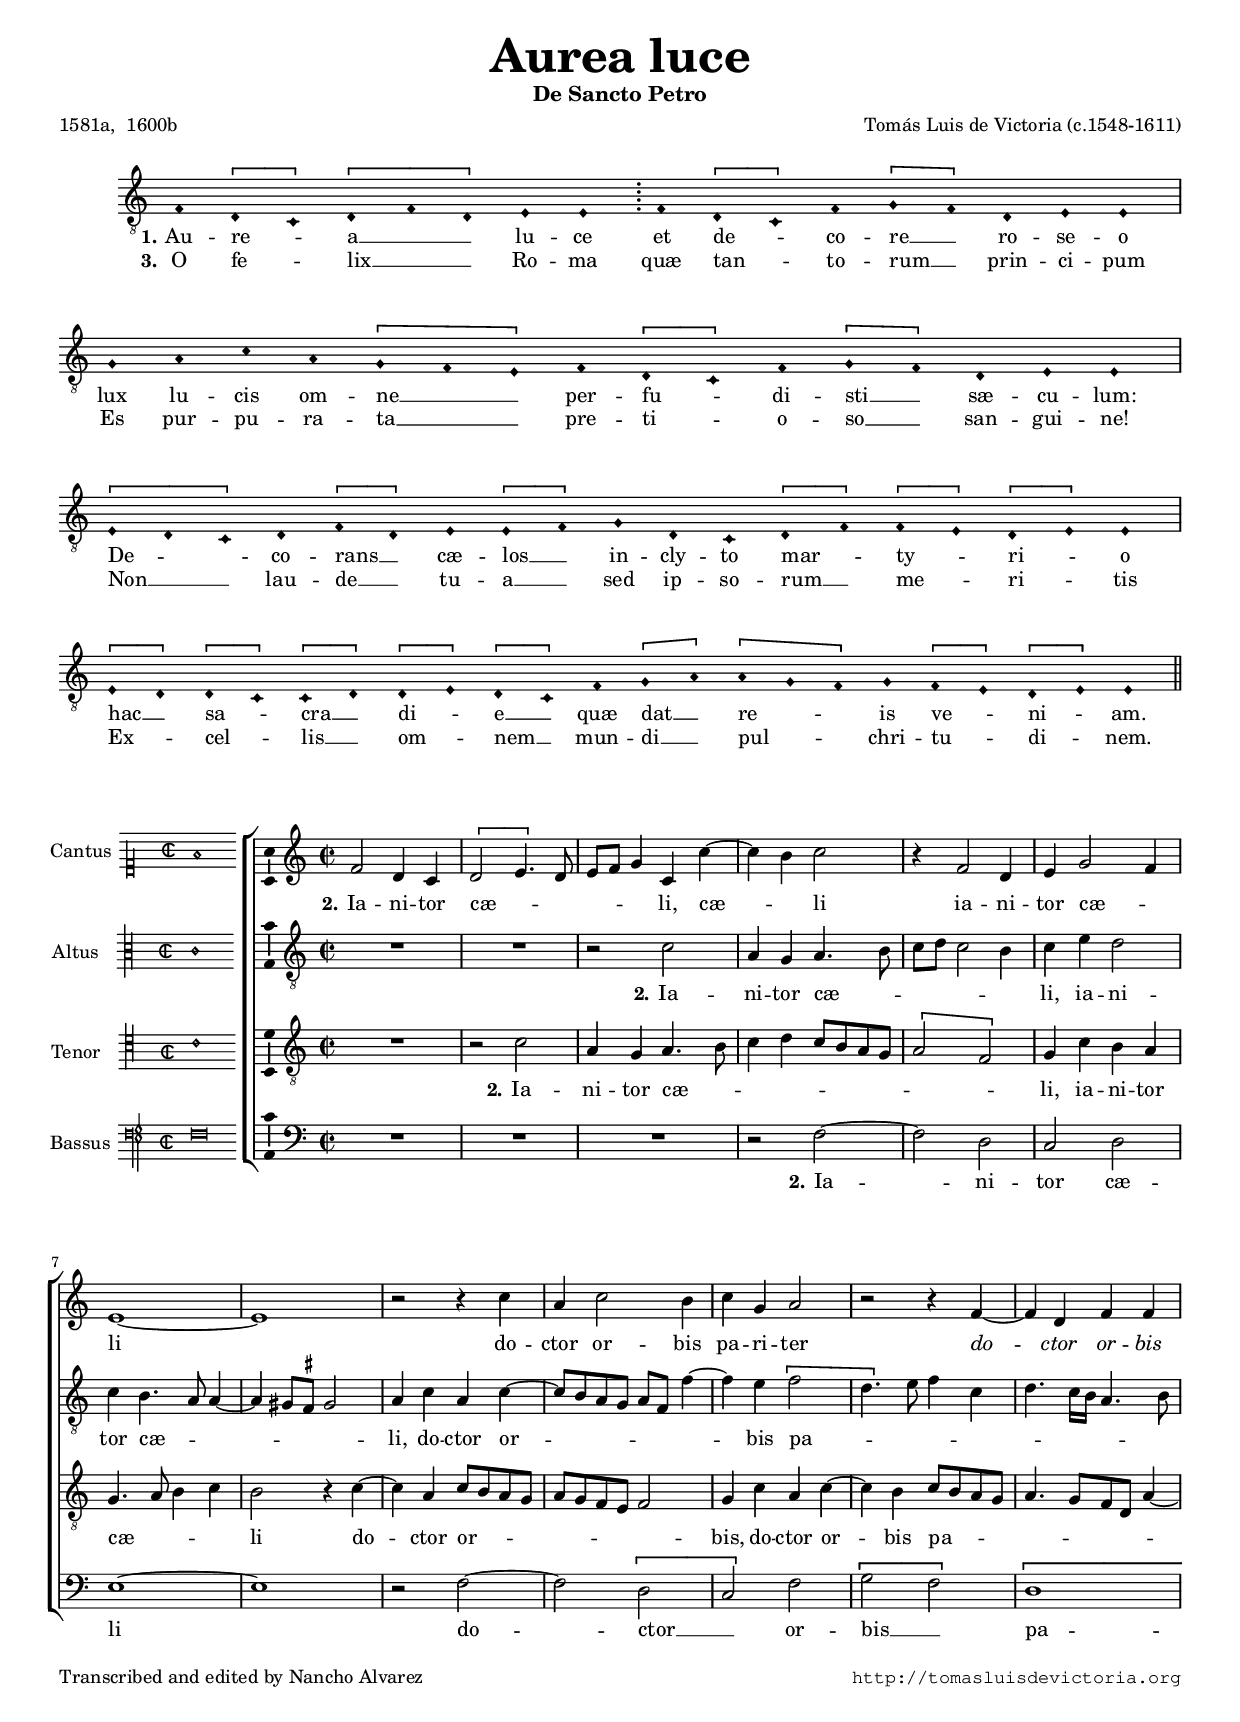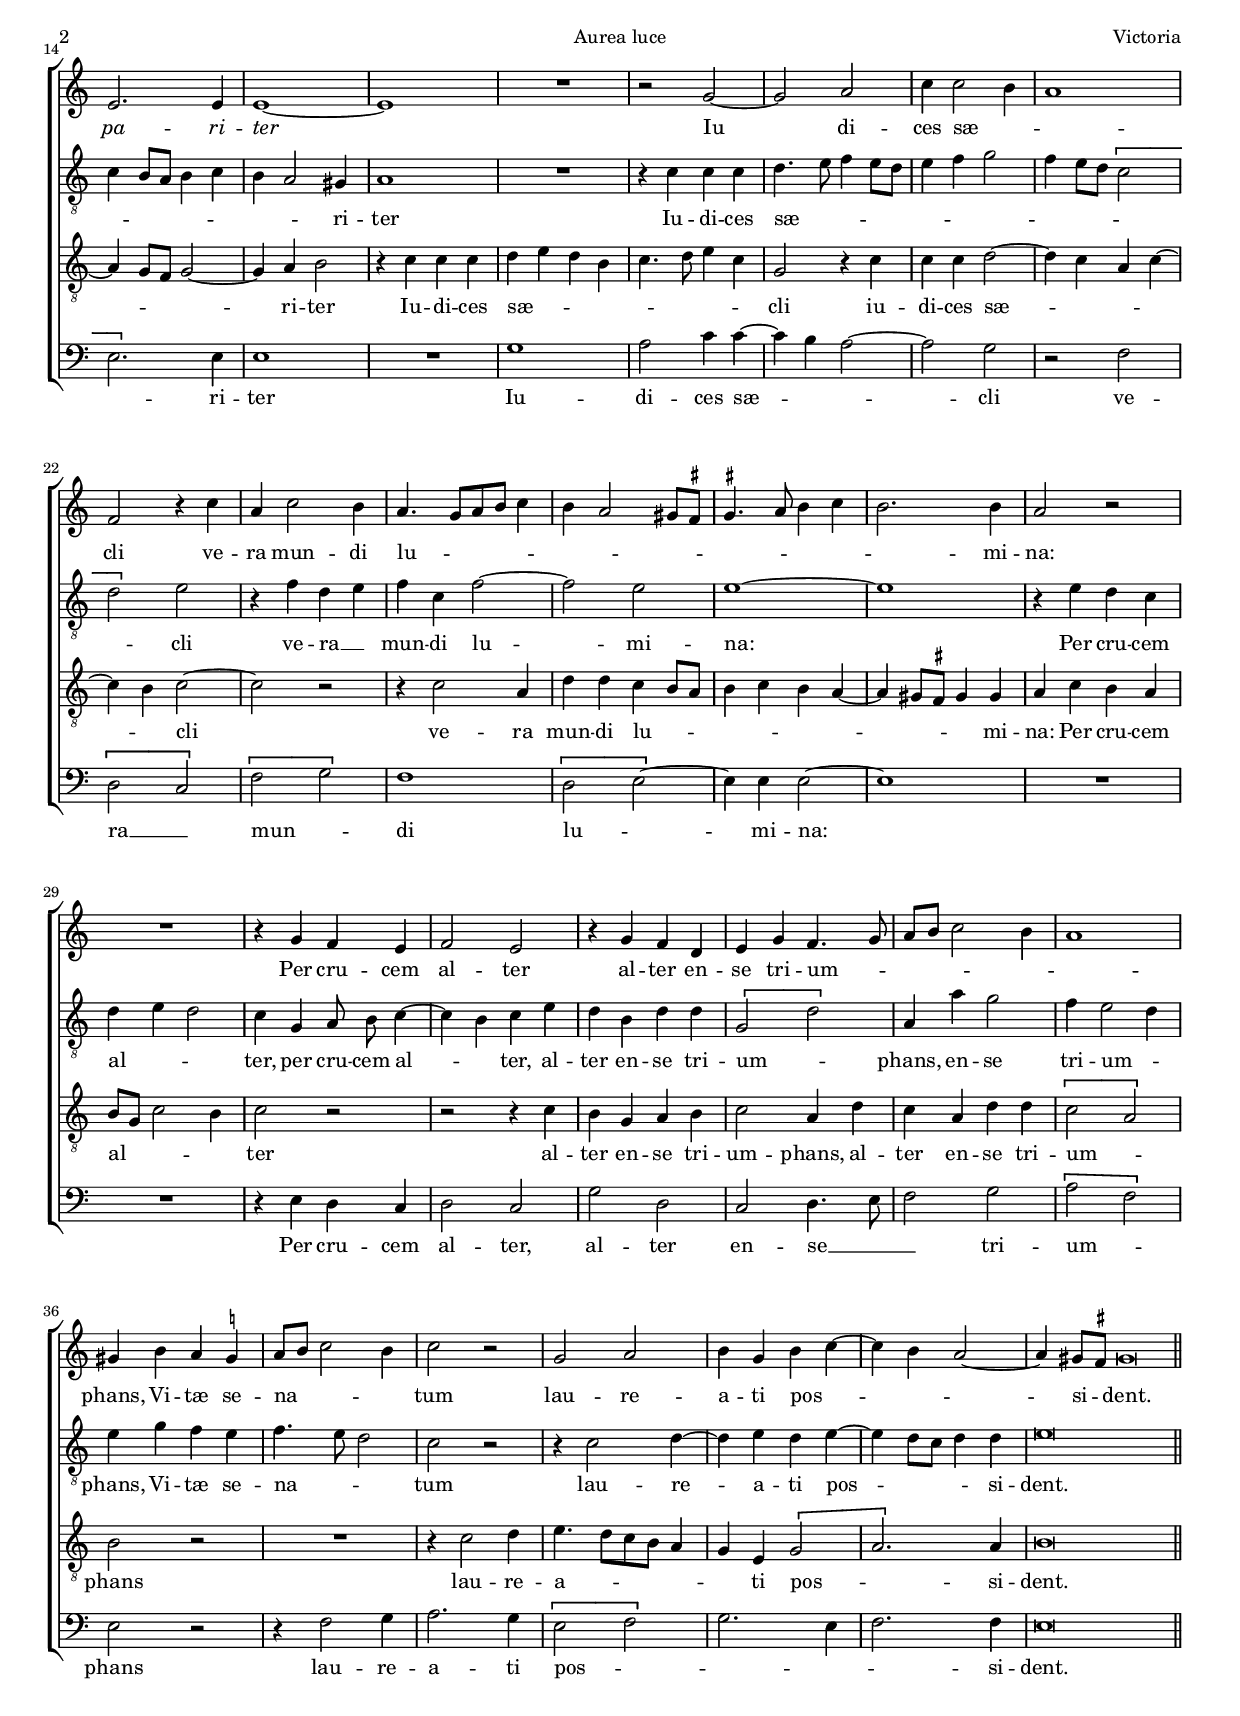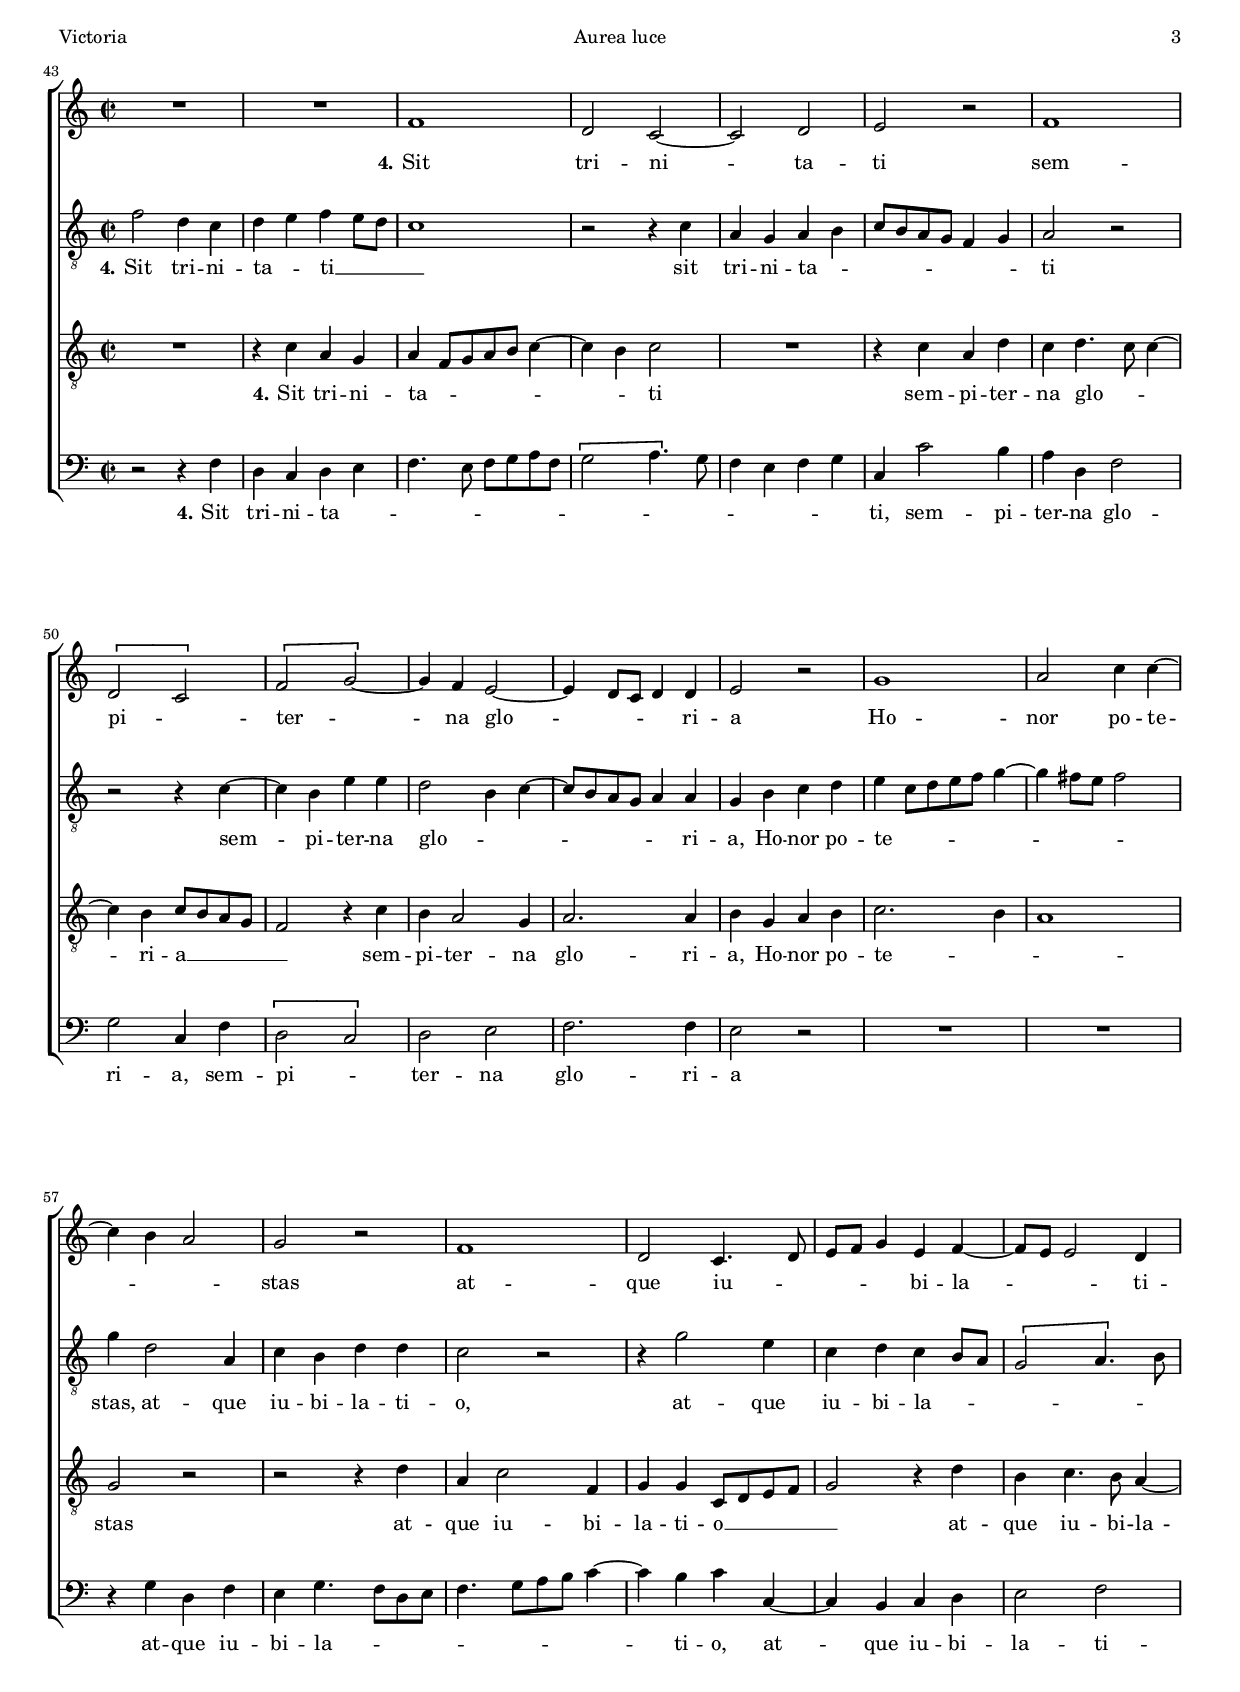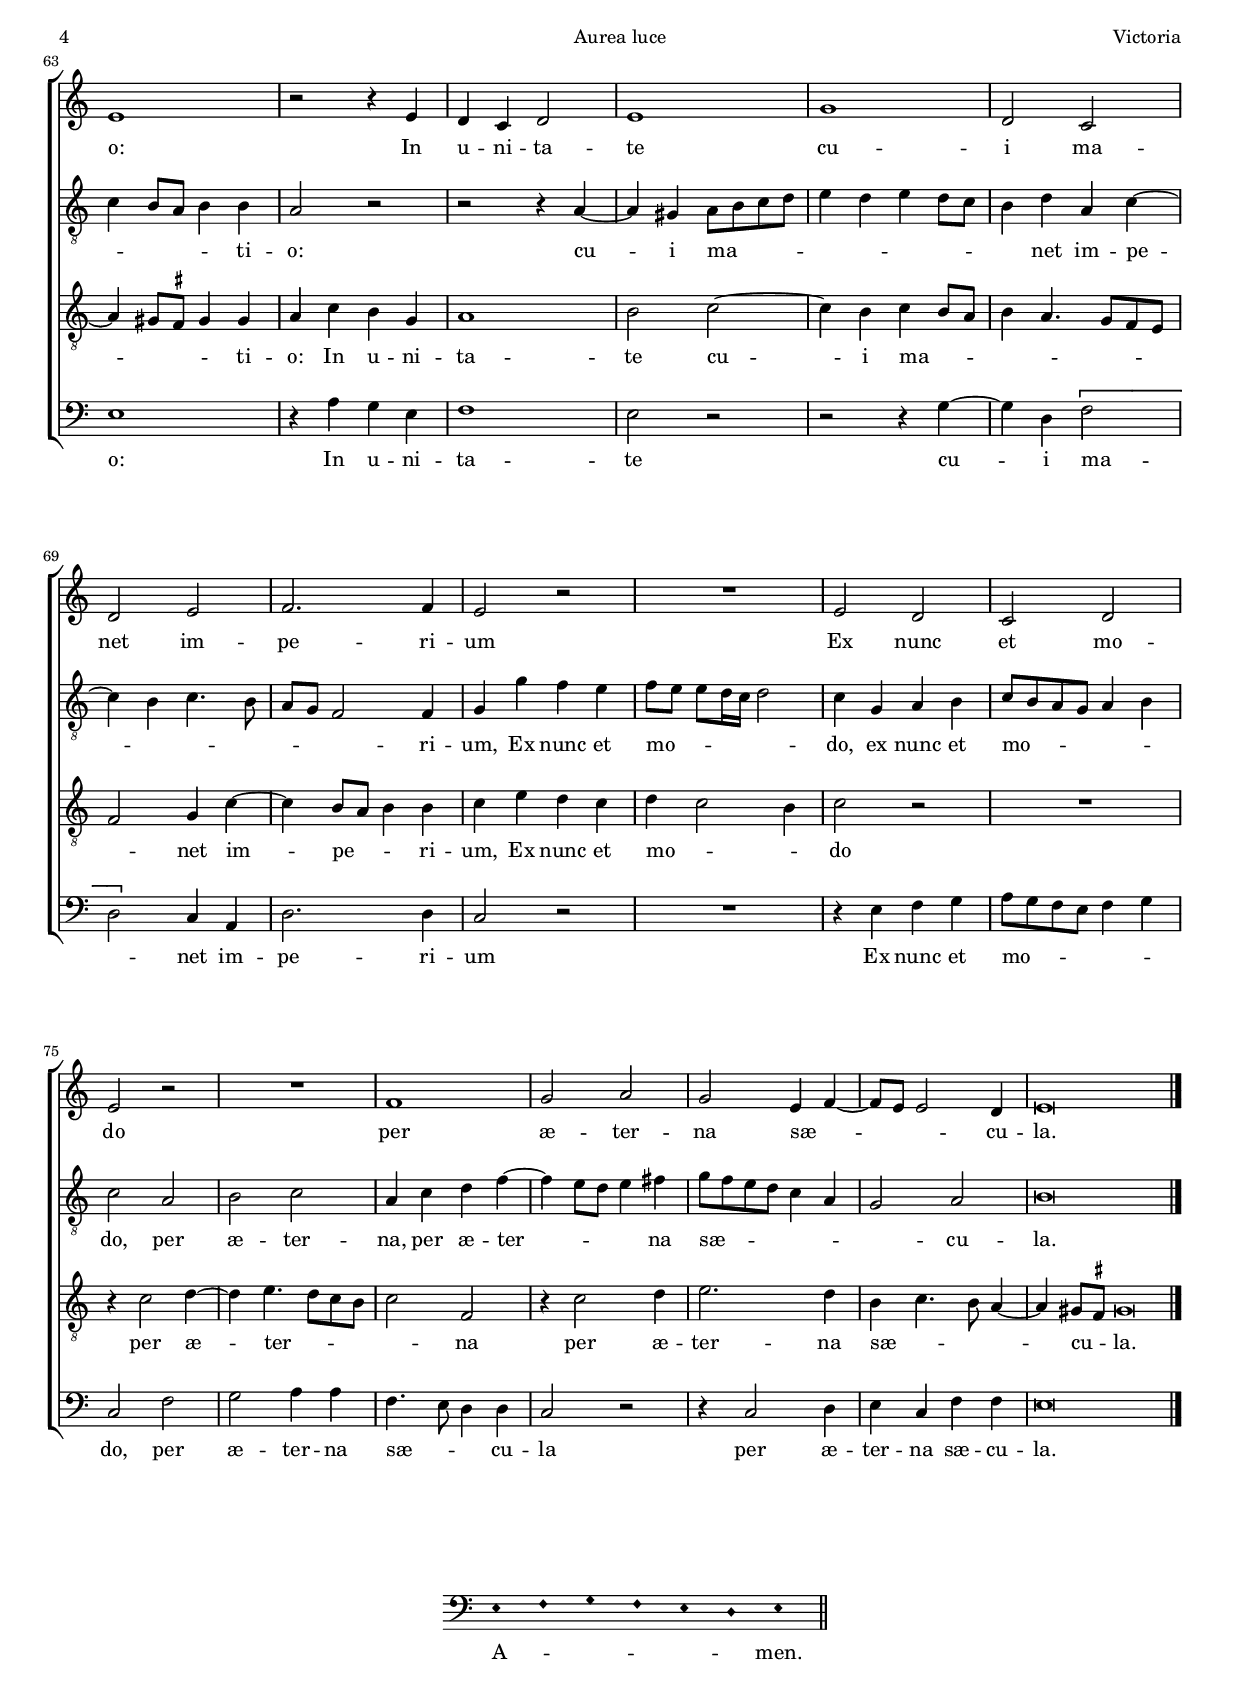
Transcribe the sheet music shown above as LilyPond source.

\version "2.18.0"

#(set-default-paper-size "a4")
#(set-global-staff-size 16.25)
#(ly:set-option 'point-and-click #f)
%mobile -s15.0 -i3.4 -ball

italicas=\override LyricText.font-shape = #'italic
rectas=\override LyricText.font-shape = #'upright
ss=\once \set suggestAccidentals = ##t
incipitwidth = 20

htitle="Aurea luce"
hcomposer="Victoria"

\header {
	title=\markup{\fontsize #4 "Aurea luce"}
	subtitle="De Sancto Petro"
	%subsubtitle=\markup{\column{" " " " " "}}
	composer="Tomás Luis de Victoria (c.1548-1611)"
        pdfauthor=\composer
	%opus="(-)"
	poet="1581a,  1600b"
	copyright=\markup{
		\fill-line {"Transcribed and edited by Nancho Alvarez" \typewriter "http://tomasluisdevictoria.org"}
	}
%	tagline=""
}


\score {\transpose c c {
<<
         \new Voice = "canto" {
                 \override Staff.TimeSignature.stencil = #'()
                 \override Stem.transparent = ##t
                 \set Score.timing = ##f
                 \override NoteHead.style = #'neomensural         
                 \clef "G_8" 
                 \key a \minor
                 \override LigatureBracket.padding = #1
                 f \[d c\] \[d f d\] e e \bar ";" \noBreak % en el original hay barra normal
                 f \[d c\] f \[g f\] d e e \bar "|" \break
                 g a c' a \[g f e\] f \[d c\] f \[g f\] d e e \bar "|" \break
                 \[e d c\] d \[f d\] e \[e f\]  g d c \[d f\] \[f e\] \[d e\] e \bar "|" \break
                 \[e d\] \[d c\] \[c d\] \[d e\] \[d c\] f \[g a\] \[a g f\] g \[f e\] \[d e\] e
                 \bar "||"
         }
         \new Lyrics \lyricsto "canto" {
         	 \set stanza = "1."
         	 Au -- re -- _ a __ _ _ lu -- ce
         	 et de -- _ co -- re __ _ ro -- se -- o
         	 lux lu -- cis om -- ne __ _ _ per -- fu -- _ di -- sti __ _
         	 sæ -- cu -- lum:
         	 De -- _ _ co -- rans __ _ cæ -- los __ _ in -- cly -- to mar -- _ ty -- _ ri -- _ o
         	 hac __ _ sa -- _ cra __ _ di -- _ e __ _ quæ dat __ _ re -- _ _ is ve -- _ ni -- _ am.
         }
         \new Lyrics \lyricsto "canto" {
         	 \set stanza = "3."
         	O fe -- _ lix __ _ _ Ro -- ma 
         	quæ tan -- _ to -- rum __ _ prin -- ci -- pum
         	Es pur -- pu -- ra -- ta __ _ _ pre -- ti -- _ o -- so __ _ san -- gui -- ne!
         	Non __ _ _ lau -- de __ _ tu -- a __ _
         	sed ip -- so -- rum __ _ me -- _ ri -- _ tis
         	Ex -- _ cel -- _ lis __ _ om -- _ nem __ _ mun -- di __ _ pul -- _ _ chri -- tu -- _ di -- _ nem.		 
         }
>>
        }%transpose

\layout {
	\context {\Lyrics
                \override VerticalAxisGroup.nonstaff-nonstaff-spacing =
                #'((basic-distance . 0) (minimum-distance . 0) (padding . 1.0))
        }
        \context {\Staff
        	\override VerticalAxisGroup.staff-staff-spacing =
			#'((basic-distance . 10) (minimum-distance . 0) (padding . 1))
	}
        %line-width=16\cm 
        indent=1.0\cm
        %ragged-right = ##f
}
}

%tablet \pageBreak


%%%%%%%%%%%%%%%%%%%%%%%%%%%%%%%%%%%%%%%%%%%%%%%%%%%%%%%%%%%%%%%%%%%%%%%%%%%%%5

global={\key c \major \time 2/2  \skip 1*42 \bar "||" \break
	 \override Score.TimeSignature.break-visibility = #'#(#f #t #t)
	 			\time 2/2 \skip 1*39 \bar "|."

}

cantus={
	f'2 d'4 c' |
	\[d'2 e'4.\] d'8 |
	e' f' g'4 c' c'' ~ |
	c'' b' c''2 |
%5
	r4 f'2 d'4 |
	e' g'2 f'4 |
	e'1 ~ |
	e' |
	r2 r4 c'' |
%10
	a' c''2 b'4 |
	c'' g' a'2 |
	r r4 f' ~ |
	f' d' f' f' | 
	e'2. e'4 |
%15
	e'1 ~ |
	e' |
	R1*4/4 |
	r2 g' ~ |
	g' a' |
%20
	c''4 c''2 b'4 |
	a'1 |
	f'2 r4 c'' |
	a' c''2 b'4 |
	a'4.  g'8[ a' b'] c''4 |
%25
	b'4 a'2 gis'8 \ss fis' |
	\ss gis'4. a'8 b'4 c'' |
	b'2. b'4 |
	a'2 r |
	R1*4/4 |
%30
	r4 g' f' e' |
	f'2 e' |
	r4 g' f' d' |
	e' g' f'4. g'8 |
	a' b' c''2 b'4 |
%35
	a'1 |
	gis'4 b' a' \ss g' |
	a'8 b' c''2 b'4 |
	c''2 r |
	g' a' |
%40
	b'4 g' b' c'' ~ |
	c'' b' a'2 ~ |
	a'4 gis'8 \ss fis' gis'\breve*1/4 |
	R1*4/4 |
	R1*4/4 |
%45
	f'1 |
	d'2 c' ~ |
	c' d' |
	e' r |
	f'1 |
%50
	\[d'2 c'\] |
	\[f' g' ~ \] |
	g'4 f' e'2 ~ |
	e'4 d'8 c' d'4 d' |
	e'2 r |
%55
	g'1 |
	a'2 c''4 c'' ~ |
	c'' b' a'2 |
	g' r |
	f'1 |
%60
	d'2 c'4. d'8 |
	e' f' g'4 e' f' ~ |
	f'8 e' e'2 d'4 |
	e'1 |
	r2 r4 e' |
%65
	d' c' d'2 |
	e'1 |
	g' |
	d'2 c' |
	d' e' |
%70
	f'2. f'4 |
	e'2 r |
	R1*4/4 |
	e'2 d' |
	c' d' |
%75
	e' r |
	R1*4/4 |
	f'1 |
	g'2 a' |
	g' e'4 f' ~ |
%80
	f'8 e' e'2 d'4 |
	e'\breve*1/2
}

altus={
	R1*4/4 |
	R1*4/4 |
	r2 c' |
	a4 g a4. b8 |
%5
	c' d' c'2 b4 |
	c' e' d'2 |
	c'4 b4. a8 a4 ~ |
	a gis8 \ss fis gis2 |
	a4 c' a c' ~ |
%10
	c'8 b a g a f f'4 ~ |
	f' e' \[f'2 |
	d'4.\] e'8 f'4 c' |
	d'4. c'16 b a4. b8 |
	c'4 b8 a b4 c' |
%15
	b a2 gis4 |
	a1 |
	R1*4/4 |
	r4 c' c' c' |
	d'4. e'8 f'4 e'8 d' |
%20
	e'4 f' g'2 | % \ss fis' ?
	f'4 e'8 d' \[c'2 |
	d'\] e' |
	r4 f' d' e' |
	f' c' f'2 ~ |
%25
	f' e' |
	e'1 ~ |
	e' |
	r4 e' d' c' |
	d' e' d'2 |
%30
	\set Staff.autoBeaming = ##f
	c'4 g a8 b c'4 ~ |
	\set Staff.autoBeaming = ##t
	c' b c' e' |
	d' b d' d' |
	\[g2 d'\] |
	a4 a' g'2 |
%35
	f'4 e'2 d'4 |
	e' g' f' e' |
	f'4. e'8 d'2 |
	c' r |
	r4 c'2 d'4 ~ |
%40
	d' e' d' e' ~ |
	e' d'8 c' d'4 d' |
	e'\breve*1/2 |
	f'2 d'4 c' |
	d' e' f' e'8 d' |
%45
	c'1 |
	r2 r4 c' |
	a g a b |
	c'8 b a g f4 g |
	a2 r |
%50
	r r4 c' ~ |
	c' b e' e' |
	d'2 b4 c' ~ |
	c'8 b a g a4 a |
	g b c' d' |
%55
	e'  c'8[ d' e' f'] g'4 ~ |
	g' fis'8 e' fis'2 |
	g'4 d'2 a4 |
	c' b d' d' |
	c'2 r |
%60
	r4 g'2 e'4 |
	c' d' c' b8 a |
	\[g2 a4.\] b8 |
	c'4 b8 a b4 b |
	a2 r |
%65
	r r4 a ~ |
	a gis a8 b c' d' |
	e'4 d' e' d'8 c' |
	b4 d' a c' ~ |
	c' b c'4. b8 |
%70
	a g f2 f4 |
	g g' f' e' |
	 f'8[ e']  e'[ d'16 c'] d'2 |
	c'4 g a b |
	c'8 b a g a4 b |
%75
	c'2 a |
	b c' |
	a4 c' d' f' ~ |
	f' e'8 d' e'4 fis' |
	g'8 f' e' d' c'4 a |
%80
	g2 a |
	b\breve*1/2
}

tenor={
	R1*4/4 |
	r2 c' |
	a4 g a4. b8 |
	c'4 d' c'8 b a g |
%5
	\[a2 f\] |
	g4 c' b a |
	g4. a8 b4 c' |
	b2 r4 c' ~ |
	c' a c'8 b a g |
%10
	a g f e f2 |
	g4 c' a c' ~ |
	c' b c'8 b a g |
	a4.  g8[ f d] a4 ~ |
	a g8 f g2 ~ | % \ss gis \ss fis gis ?? en la otra estrofa hay un pasaje similar
%15
	g4 a b2 |
	r4 c' c' c' |
	d' e' d' b |
	c'4. d'8 e'4 c' |
	g2 r4 c' |
%20
	c' c' d'2 ~ |
	d'4 c' a c' ~ |
	c' b c'2 ~ |
	c' r |
	r4 c'2 a4 |
%25
	d' d' c' b8 a |
	b4 c' b a ~ |
	a gis8 \ss fis gis4 gis |
	a c' b a |
	b8 g c'2 b4 |
%30
	c'2 r |
	r r4 c' |
	b g a b |
	c'2 a4 d' |
	c' a d' d' |
%35
	\[c'2 a\] |
	b r |
	R1*4/4 |
	r4 c'2 d'4 |
	e'4.  d'8[ c' b] a4 |
%40
	g e \[g2 |
	a2.\] a4 |
	b\breve*1/2 |
	R1*4/4 |
	r4 c' a g |
%45
	a  f8[ g a b] c'4 ~ |
	c' b c'2 |
	R1*4/4 |
	r4 c' a d' |
	c' d'4. c'8 c'4 ~ |
%50
	c' b c'8 b a g |
	f2 r4 c' |
	b a2 g4 |
	a2. a4 |
	b g a b |
%55
	c'2. b4 |
	a1 |
	g2 r |
	r r4 d' |
	a c'2 f4 |
%60
	g g c8 d e f |
	g2 r4 d' |
	b c'4. b8 a4 ~ |
	a gis8 \ss fis gis4 gis |
	a c' b g |
%65
	a1 |
	b2 c' ~ |
	c'4 b c' b8 a |
	b4 a4. g8 f e |
	f2 g4 c' ~ |
%70
	c' b8 a b4 b |
	c' e' d' c' |
	d' c'2 b4 |
	c'2 r |
	R1*4/4 |
%75
	r4 c'2 d'4 ~ |
	d' e'4. d'8 c' b |
	c'2 f |
	r4 c'2 d'4 |
	e'2. d'4 |
%80
	b c'4. b8 a4 ~ |
	a gis8 \ss fis gis\breve*1/4
}

bassus={
	R1*4/4 |
	R1*4/4 |
	R1*4/4 |
	r2 f ~ |
%5
	f d |
	c d |
	e1 ~ |
	e |
	r2 f ~ |
%10
	f \[d |
	c\] f |
	\[g f\] |
	\[d1 |
	e2.\] e4 |
%15
	e1 |
	R1*4/4 |
	g1 |
	a2 c'4 c' ~ |
	c' b a2 ~ |
%20
	a g |
	r f |
	\[d c\] |
	\[f g\] |
	f1 |
%25
	\[d2 e ~ \] |
	e4 e e2 ~ |
	e1 |
	R1*4/4 |
	R1*4/4 |
%30
	r4 e d c |
	d2 c |
	g d |
	c d4. e8 |
	f2 g |
%35
	\[a f\] |
	e r |
	r4 f2 g4 |
	a2. g4 |
	\[e2 f\] |
%40
	g2. e4 |
	f2. f4 |
	e\breve*1/2 |
	r2 r4 f |
	d c d e |
%45
	f4. e8 f g a f |
	\[g2 a4.\] g8 |
	f4 e f g |
	c c'2 b4 |
	a d f2 |
%50
	g c4 f |
	\[d2 c \] |
	d e |
	f2. f4 |
	e2 r |
%55
	R1*4/4 |
	R1*4/4 |
	r4 g d f |
	e g4. f8 d e |
	f4.  g8[ a b] c'4 ~ |
%60
	c' b c' c ~ |
	c b, c d |
	e2 f |
	e1 |
	r4 a g e |
%65
	f1 |
	e2 r |
	r r4 g ~ |
	g d \[f2 |
	d\] c4 a, |
%70
	d2. d4 |
	c2 r |
	R1*4/4 |
	r4 e f g |
	a8 g f e f4 g |
%75
	c2 f |
	g a4 a |
	f4. e8 d4 d |
	c2 r |
	r4 c2 d4 |
%80
	e c f f |
	e\breve*1/2
}

textocantus=\lyricmode{
\set  stanza = "2."
Ia -- ni -- tor cæ -- _ _ _ _ _ li,
cæ -- _ _ li % 1581a li _
ia -- ni -- tor cæ -- _ li _ 
do -- ctor or -- bis pa -- ri -- ter
\italicas
do -- _ ctor or -- bis pa -- ri -- ter _
\rectas
Iu _ di -- ces sæ -- _ _ cli ve -- ra mun -- di lu -- _ _ _ _ _ _ _ _ _ _ _ _ _ mi -- na:
Per cru -- cem al -- ter
al -- ter en -- se tri -- um -- _ _ _ _ _ _ phans,
Vi -- tæ se -- na -- _ _ _ tum
lau -- re -- a -- ti pos -- _ _ _ _ _ si -- _ dent.
\set  stanza = "4."
Sit tri -- ni -- _ ta -- ti 
sem -- pi -- _ ter -- _ _ na glo -- _ _ _ _ ri -- a
Ho -- nor po -- te -- _ _ _ stas
at -- que iu -- _ _ _ _ bi -- la -- _ _ _ ti -- o:
In u -- ni -- ta -- te
cu -- i ma -- net im -- pe -- ri -- um
Ex nunc et mo -- do
per æ -- ter -- na sæ -- _ _ _ _ cu -- la.

}

textoaltus=\lyricmode{
\set  stanza = "2."
Ia -- ni -- tor cæ -- _ _ _ _ _ li,
ia -- ni -- tor cæ -- _ _ _ _ _ _ li,
do -- ctor or -- _ _ _ _ _ _ _ _ bis pa -- _ _ _ _ _ _ _ _ _ _ _ _ _ _ _ _ ri -- ter
Iu -- di -- ces sæ -- _ _ _ _ _ _ _ _ _ _ _ _ cli 
ve -- ra __ _ mun -- di lu -- _ mi -- na: _
Per cru -- cem al -- _ _ ter,
per cru -- cem al -- _ _ ter,
al -- ter en -- se tri -- um -- _ phans,
en -- se tri -- um -- _ phans, % 1600b um -- phans _
Vi -- tæ se -- na -- _ _ tum
lau -- re -- _ a -- ti pos -- _ _ _ _ si -- dent.
\set  stanza = "4."
Sit tri -- ni -- ta -- _ ti __ _ _ _ % 1581a ta _ _ ti _ _  
sit tri -- ni -- ta -- _ _ _ _ _ _ _ ti
sem -- _ pi -- ter -- na glo -- _ _ _ _ _ _ _ ri -- a,
Ho -- nor po -- te -- _ _ _ _ _ _ _ _ _ stas, 
at -- que iu -- bi -- la -- ti -- o,
at -- que iu -- bi -- la -- _ _ _ _ _ _ _ _ _ ti -- o:
cu -- _ i ma -- _ _ _ _ _ _ _ _ _ net im -- pe -- _ _ _ _ _ _ _ ri -- um,
Ex nunc et mo -- _ _ _ _ _ do,
ex nunc et mo -- _ _ _ _ _ do, per æ -- ter -- na,
per æ -- ter -- _ _ _ _ na sæ -- _ _ _ _ _ _ cu -- la.
}

textotenor=\lyricmode{
\set  stanza = "2."
Ia -- ni -- tor cæ -- _ _ _ _ _ _ _ _ _ li,
ia -- ni -- tor cæ -- _ _ _ li
do -- _ ctor or -- _ _ _ _ _ _ _ _ bis,
do -- ctor or -- _ bis pa -- _ _ _ _ _ _ _ _ _ _ _ _ _ ri -- ter
Iu -- di -- ces sæ -- _ _ _ _ _ _ _ cli
iu -- di -- ces sæ -- _ _ _ _ _ _ cli _
ve -- ra mun -- di lu -- _ _ _ _ _ _ _ _ _ _ mi -- na:
Per cru -- cem al -- _ _ _ ter
al -- ter en -- se tri -- um -- phans, 
al -- ter en -- se tri -- um -- _ phans
lau -- re -- a -- _ _ _ _ _ ti pos -- _ si -- dent.
\set  stanza = "4."
Sit tri -- ni -- ta -- _ _ _ _ _ _ _ ti
sem -- pi -- ter -- na glo -- _ _ _ ri -- a __ _ _ _ _
sem -- pi -- ter -- na glo -- ri -- a,
Ho -- nor po -- te -- _ _ stas
at -- que iu -- bi -- la -- ti -- o __ _ _ _ _ 
at -- que iu -- bi -- la -- _ _ _ _ ti -- o:
In u -- ni -- ta -- te cu -- _ i ma -- _ _ _ _ _ _ _ _ net im -- _ pe -- _ _ ri -- um,
Ex nunc et mo -- _ _ do
per æ -- _ ter -- _ _ _ _ na
per æ -- ter -- na sæ -- _ _ _ _ cu -- _ la.
}

textobassus=\lyricmode{
\set  stanza = "2."
Ia -- _ ni -- tor cæ -- li _ 
do -- _ ctor __ _ or -- bis __ _ pa -- _ ri -- ter
Iu -- di -- ces sæ -- _ _ _ _ cli ve -- ra __ _ 
mun -- _ di lu -- _ _ mi -- na: _
Per cru -- cem al -- ter,
al -- ter en -- se __ _ _ tri -- um -- _ phans
lau -- re -- a -- ti pos -- _ _ _ _ si -- dent.
\set  stanza = "4."
Sit tri -- ni -- ta -- _ _ _ _ _ _ _ _ _ _ _ _ _ _ ti,
sem -- pi -- ter -- na glo -- ri -- a, 
sem -- pi -- _ ter -- na glo -- ri -- a
at -- que iu -- bi -- la -- _ _ _ _ _ _ _ _ _ ti -- o,
at -- _ que iu -- bi -- la -- ti -- o:
In u -- ni -- ta -- te
cu -- _ i ma -- _ net im -- pe -- ri -- um
Ex nunc et mo -- _ _ _ _ _ do, per æ -- ter -- na 
sæ -- _ _ cu -- la
per æ -- ter -- na sæ -- cu -- la.
}


incipitcantus=\markup{
	\score{
		{ 
		\set Staff.instrumentName="Cantus "
		\override NoteHead.style = #'neomensural
		\override Rest.style = #'neomensural
		\override Staff.TimeSignature.style = #'neomensural
		\cadenzaOn 
		\clef "petrucci-c1"
		\key c \major
		\time 2/2
		f'1
		} 
	\layout {
		\context {\Voice
			\remove Ligature_bracket_engraver
			\consists Mensural_ligature_engraver
		}
		line-width=\incipitwidth
		indent = 0
	}
	}
}


incipitaltus=\markup{
	\score{
		{ 
		\set Staff.instrumentName="Altus   "
		\override NoteHead.style = #'neomensural 
		\override Rest.style = #'neomensural
		\override Staff.TimeSignature.style = #'neomensural
		\cadenzaOn 
		\clef "petrucci-c3"
		\key c \major
		\time 2/2
		c'1
		} 
	\layout {
		\context {\Voice
			\remove Ligature_bracket_engraver
			\consists Mensural_ligature_engraver
		}
		line-width=\incipitwidth
		indent = 0
	}
	}
}


incipittenor=\markup{
	\score{
		{ 
		\set Staff.instrumentName="Tenor   "
		\override NoteHead.style = #'neomensural 
		\override Rest.style = #'neomensural
		\override Staff.TimeSignature.style = #'neomensural
		\cadenzaOn 
		\clef "petrucci-c4"
		\key c \major
		\time 2/2
		c'1
		} 
	\layout {
		\context {\Voice
			\remove Ligature_bracket_engraver
			\consists Mensural_ligature_engraver
		}
		line-width=\incipitwidth
		indent=0
	}
	}
}


incipitbassus=\markup{
	\score{
		{ 
		\set Staff.instrumentName="Bassus "
		\override NoteHead.style = #'neomensural 
		\override Rest.style = #'neomensural
		\override Staff.TimeSignature.style = #'neomensural
		\cadenzaOn 
		\clef "petrucci-f4"
		\key c \major
		\time 2/2
		f\breve
		} 
	\layout {
		\context {\Voice
			\remove Ligature_bracket_engraver
			\consists Mensural_ligature_engraver
		}
		line-width=\incipitwidth
		indent = 0
	}
	}
}




\score {\transpose c' c'{
\new ChoirStaff<<

	\new Staff <<\global
	\new Voice="v1" {
		\set Staff.instrumentName=\incipitcantus
		\clef "treble"
		\cantus }
	\new Lyrics \lyricsto "v1" {\textocantus }
	>>
	
	\new Staff << \global
	\new Voice="v2" {
		\set Staff.instrumentName=\incipitaltus
		\clef "G_8" 
		\altus}
	\new Lyrics \lyricsto "v2" {\textoaltus }
	>>

	
	\new Staff <<\global
	\new Voice="v3" {
		\set Staff.instrumentName=\incipittenor
		\clef "G_8"
		\tenor }
	\new Lyrics \lyricsto "v3" {\textotenor }
	>>
	
	\new Staff <<\global
	\new Voice="v4" {
		\set Staff.instrumentName=\incipitbassus
		\clef "bass" 
		\bassus }
	\new Lyrics \lyricsto "v4" {\textobassus }
	>>
	
>>

	}%transpose

\layout{ 
	\context {\Lyrics 
		\override VerticalAxisGroup.staff-affinity = #UP
		\override VerticalAxisGroup.nonstaff-relatedstaff-spacing =
			#'((basic-distance . 0) (minimum-distance . 0) (padding . 1))
		\override LyricText.font-size = #1.05
		\override LyricHyphen.minimum-distance = #0.5
	}
	\context {\Score 
		\override BarNumber.padding = #2 
	}
	\context {\Voice 
		melismaBusyProperties = #'()
		%autoBeaming = ##f
	}
	%\context { \Staff \RemoveEmptyStaves }
	\context {\Staff 
		\override VerticalAxisGroup.staff-staff-spacing =
			#'((basic-distance . 12) (minimum-distance . 0) (padding . 1))
		\consists Ambitus_engraver 
		\override LigatureBracket.padding = #1
	}
}

%\midi {}

}

%tablet \pageBreak

\score {\transpose c c{
<<
         \new Voice = "canto" {
                 \override Staff.TimeSignature.stencil = #'()
                 \override Stem.transparent = ##t
                 \set Score.timing = ##f
                 \override NoteHead.style = #'neomensural         
                 \clef "F" 
                 \key c \major
                 e4 f g f e d e \bar "||"
         }
         \new Lyrics \lyricsto "canto" {
                 A -- _ _ _ _ _  men.
         }
>>

	}%transpose
	
\layout {
        ragged-right = ##f
        line-width=13.0\cm 
        indent=6.5\cm
        %tablet indent = 4\cm
        %system-count=1
}
}

\paper{
	evenHeaderMarkup=\markup  \fill-line { \fromproperty #'page:page-number-string \htitle \hcomposer }
	oddHeaderMarkup= \markup  \fill-line { \on-the-fly #not-first-page \hcomposer \on-the-fly #not-first-page \htitle \on-the-fly #not-first-page \fromproperty #'page:page-number-string }
	%system-count=20
	%page-count = 5
	ragged-last-bottom = ##f
	indent=3.3\cm
	score-system-spacing =
	#'((basic-distance . 23) (minimum-distance . 0) (padding . 5))
	system-system-spacing =
	#'((basic-distance . 20) (minimum-distance . 0) (padding . 5))
	top-system-spacing = % header
	#'((basic-distance . 8) (minimum-distance . 0) (padding . 0))
	last-bottom-spacing = % footer
	#'((basic-distance . 12) (minimum-distance . 0) (padding . 0))
	top-markup-spacing #'basic-distance = 5
	markup-system-spacing #'basic-distance = 20

}
